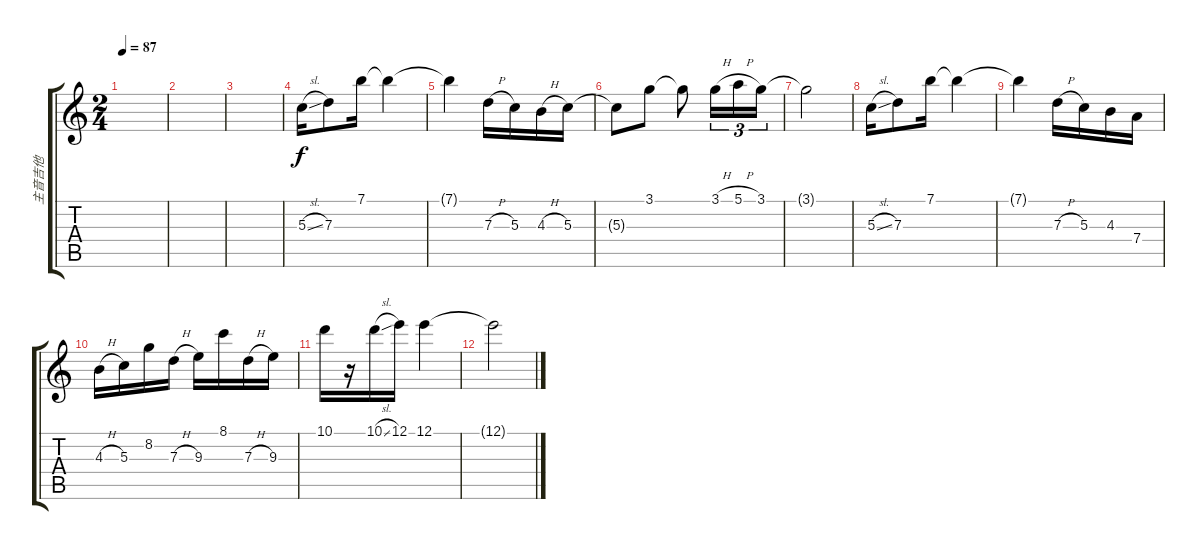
\track ("主音吉他" "主音吉他") {instrument acousticguitarsteel}
\staff {score tabs}
\tuning (E4 B3 G3 D3 A2 E2) {hide}
\ts (2 4)
\tempo 87
\clef g2
\ks c
|
|
|
5.3{sl}.16 7.3.8 7.1.16 7.1{t}.4 |
7.1{t}.4 7.3{h}.16 5.3.16 4.3{h}.16 5.3.16 |
5.3{t}.8 3.1.8 3.1{t}.8 3.1{h}.16{tu (3 2)} 5.1{h}.16{tu (3 2)} 3.1.16{tu (3 2)} |
3.1{t}.2 |
5.3{sl}.16 7.3.8 7.1.16 7.1{t}.4 |
7.1{t}.4 7.3{h}.16 5.3.16 4.3.16 7.4.16 |
4.3{h}.16 5.3.16 8.2.16 7.3{h}.16 9.3.16 8.1.16 7.3{h}.16 9.3.16 |
10.1.16 r.16 10.1{sl}.16 12.1.16 12.1.4 |
12.1{t}.2
